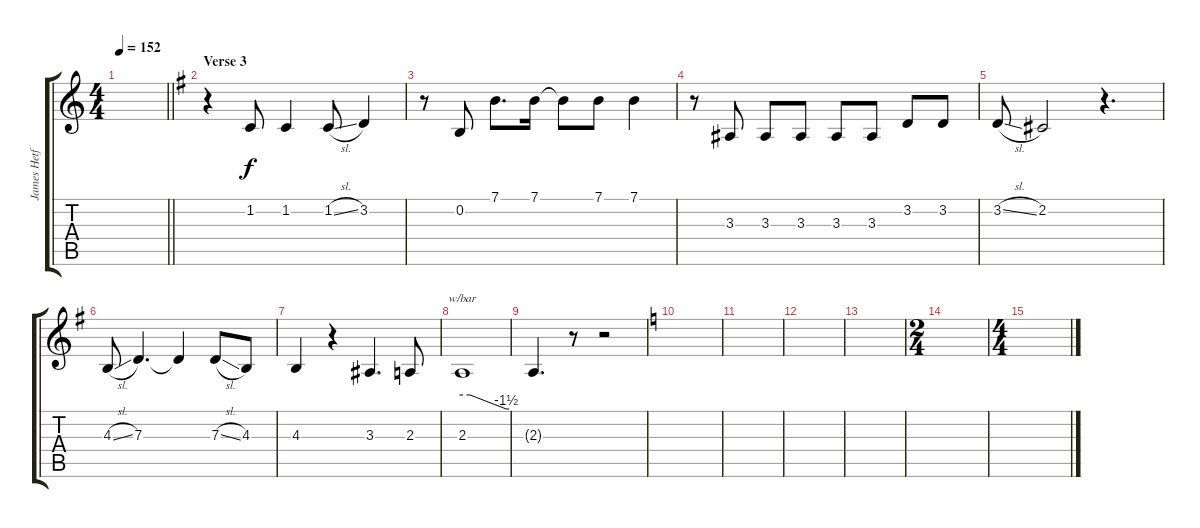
\track ("James Hetfield [V]" "James Hetf") {instrument violin}
\staff {score tabs}
\tuning (E4 B3 G3 D3 A2 E2) {hide}
\ts (4 4)
\tempo 152
\clef g2
\barLineRight lightlight
\ks c
|
\section ("" "Verse 3")
\ks g
r.4 1.2.8 1.2.4 1.2{sl}.8 3.2.4 |
r.8 0.2.8 7.1.8{d} 7.1.16 7.1{t}.8 7.1.8 7.1.4 |
r.8 3.3.8 3.3.8 3.3.8 3.3.8 3.3.8 3.2.8 3.2.8 |
3.2{sl}.8 2.2.2 r.4{d} |
4.3{sl}.8 7.3.4{d} 7.3{t}.4 7.3{sl}.8 4.3.8 |
4.3.4 r.4 3.3.4{d} 2.3.8 |
2.3.1{tbe (custom default 0 0 10 0 56 -6 60 -6)} |
2.3{t}.4{d} r.8 r.2 |
\ks c
|
|
|
|
\ts (2 4)
|
\ts (4 4)
